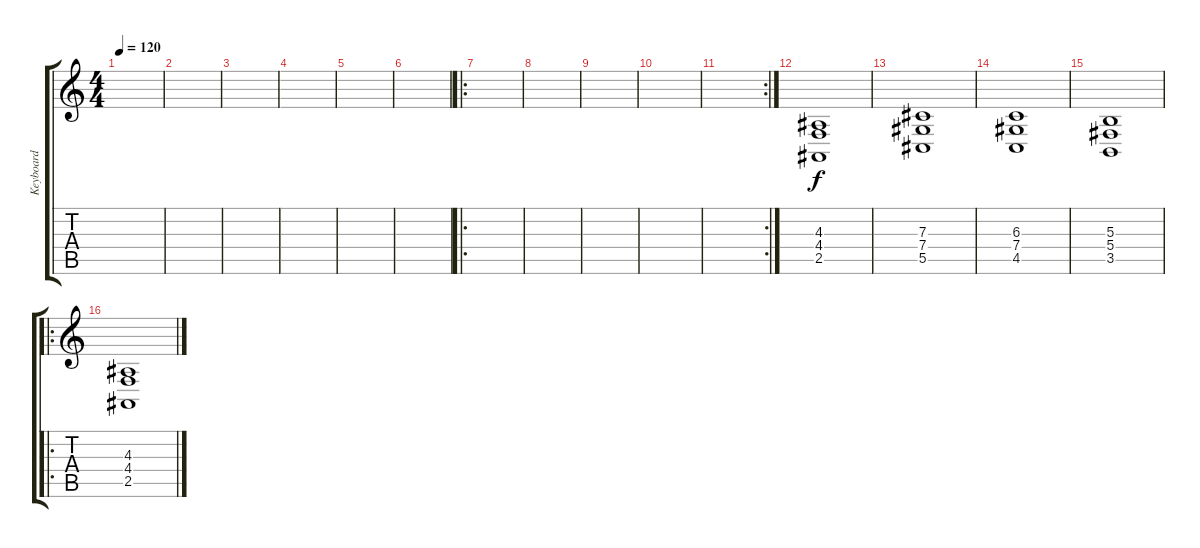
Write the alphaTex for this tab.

\track ("Keyboard" "Keyboard") {instrument choiraahs}
\staff {score tabs}
\tuning (Eb4 Bb3 Gb3 Db3 Ab2 Eb2) {hide}
\ts (4 4)
\tempo 120
\clef g2
\ks c
|
|
|
|
|
|
\ro
|
|
|
|
\rc 2
|
(4.3 4.4 2.5).1 |
(7.3 7.4 5.5).1 |
(6.3 7.4 4.5).1 |
(5.3 5.4 3.5).1 |
\ro
(4.3 4.4 2.5).1
